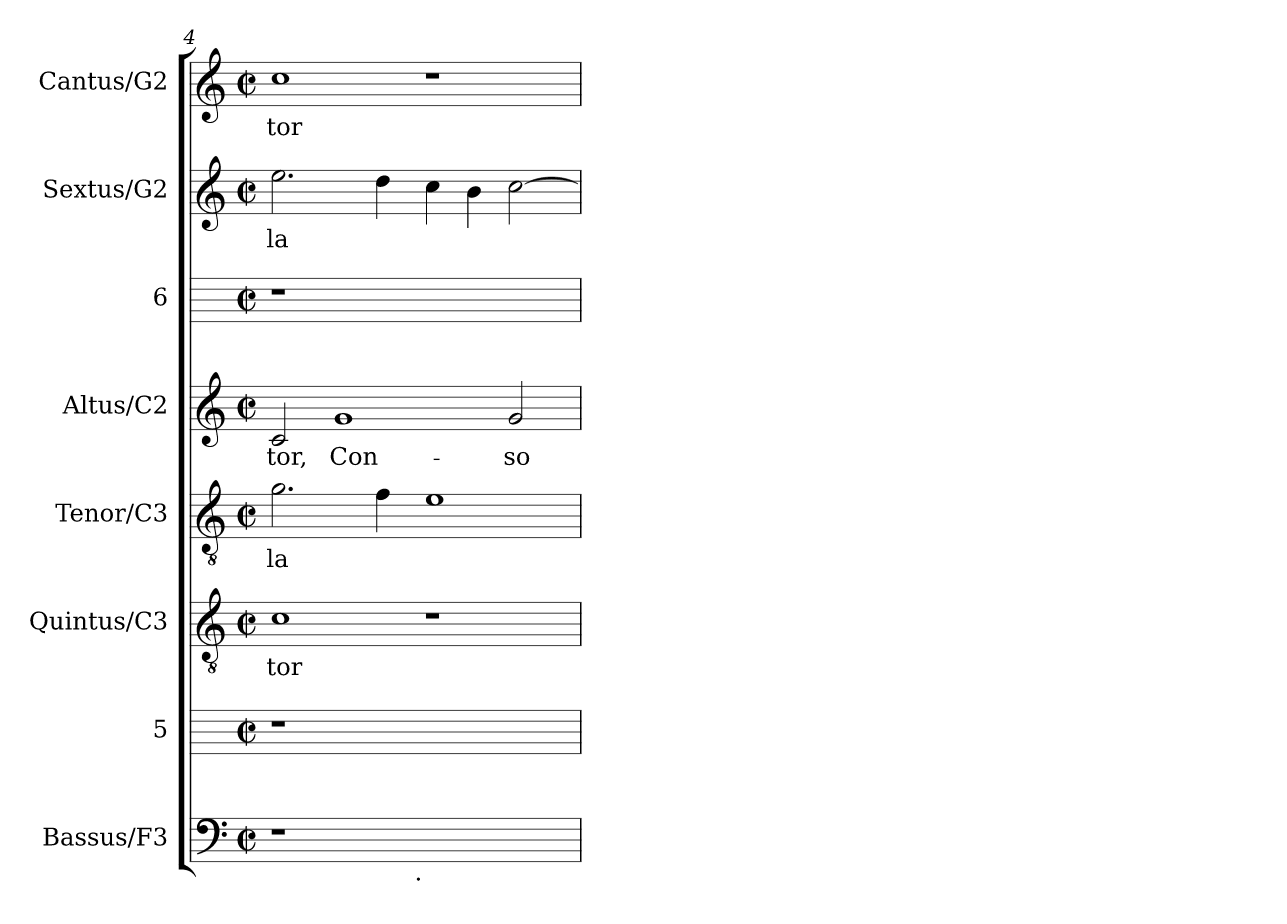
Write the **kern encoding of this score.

**kern	**kern	**kern	**text	**kern	**text	**kern	**text	**kern	**kern	**text	**kern	**text
*part8	*part7	*part6	*part6	*part5	*part5	*part4	*part4	*part3	*part2	*part2	*part1	*part1
*staff8	*staff7	*staff6	*staff6	*staff5	*staff5	*staff4	*staff4	*staff3	*staff2	*staff2	*staff1	*staff1
*I"Bassus/F3	*I"5	*I"Quintus/C3	*	*I"Tenor/C3	*	*I"Altus/C2	*	*I"6	*I"Sextus/G2	*	*I"Cantus/G2	*
*I'B	*	*	*	*I'T	*	*I'A	*	*	*	*	*I'C	*
*clefF4	*	*clefGv2	*	*clefGv2	*	*clefG2	*	*	*clefG2	*	*clefG2	*
*k[]	*k[]	*k[]	*	*k[]	*	*k[]	*	*k[]	*k[]	*	*k[]	*
*C:	*C:	*C:	*	*C:	*	*C:	*	*C:	*C:	*	*C:	*
*M2/2	*M2/2	*M2/2	*	*M2/2	*	*M2/2	*	*M2/2	*M2/2	*	*M2/2	*
*met(c|)	*met(c|)	*met(c|)	*	*met(c|)	*	*met(c|)	*	*met(c|)	*met(c|)	*	*met(c|)	*
=4	=4	=4	=4	=4	=4	=4	=4	=4	=4	=4	=4	=4
!	!	!	!LO:LY:b:cj	!	!LO:LY:b:cj	!	!LO:LY:b:cj	!	!	!LO:LY:b:cj	!	!LO:LY:b:cj
*^	*	*	*	*	*	*	*	*	*	*	*	*
1r	2ryy	1r	1c	-tor	2.g\	-la-	2c/	-tor,	1r	2.ee\	-la-	1cc	-tor
!	!	!	!	!	!	!	!	!LO:LY:b:cj	!	!	!	!	!
.	4...ryy	.	.	.	.	.	1g	Con-	.	.	.	.	.
!	!	!	!	!	!	!LO:LY:b:cj	!	!	!	!	!LO:LY:b:cj	!	!
.	.	.	.	.	4f\	--	.	.	.	4dd\	--	.	.
!	!LO:TX:b:t=.	!	!	!	!	!	!	!	!	!	!	!	!
.	1ryy	.	.	.	.	.	.	.	.	.	.	.	.
!	!	!	!	!	!	!LO:LY:b:cj	!	!	!	!	!LO:LY:b:cj	!	!
1ryy	.	1ryy	1r	.	1e	--	.	.	1ryy	4cc\	--	1r	.
!	!	!	!	!	!	!	!	!	!	!	!LO:LY:b:cj	!	!
.	.	.	.	.	.	.	.	.	.	4b\	--	.	.
!	!	!	!	!	!	!	!	!LO:LY:b:cj	!	!	!LO:LY:b:cj	!	!
.	.	.	.	.	.	.	2g/	-so-	.	[>2cc\	--	.	.
.	32ryy	.	.	.	.	.	.	.	.	.	.	.	.
*v	*v	*	*	*	*	*	*	*	*	*	*	*	*
=	=	=	=	=	=	=	=	=	=	=	=	=
*-	*-	*-	*-	*-	*-	*-	*-	*-	*-	*-	*-	*-
